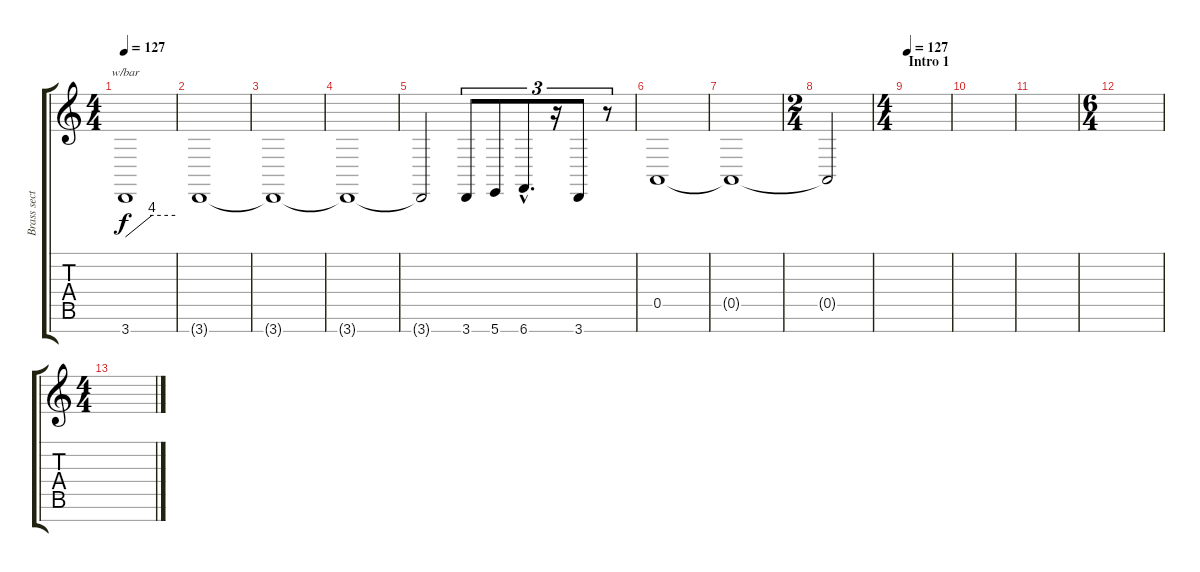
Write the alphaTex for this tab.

\track ("Brass section" "Brass sect") {instrument brasssection}
\staff {score tabs}
\tuning (E4 B3 G3 D3 A2 E2 B1) {hide}
\ts (4 4)
\section ("" "")
\tempo 127
\clef g2
\ks c
3.7.1{tbe (custom default 0 0 32 16 60 16) dy f volume 7 instrument applause} |
3.7{t}.1 |
3.7{t}.1{volume 0} |
3.7{t}.1 |
3.7{t}.2 3.7.8{tu (3 2) volume 9 instrument brasssection} 5.7.8{tu (3 2)} 6.7{hac}.8{d tu (3 2)} r.16{tu (3 2)} 3.7.8{tu (3 2)} r.8{tu (3 2)} |
0.5.1{volume 2} |
0.5{t}.1 |
\ts (2 4)
0.5{t}.2 |
\ts (4 4)
\section ("" "Intro 1")
\tempo 127
|
|
|
\ts (6 4)
|
\ts (4 4)
